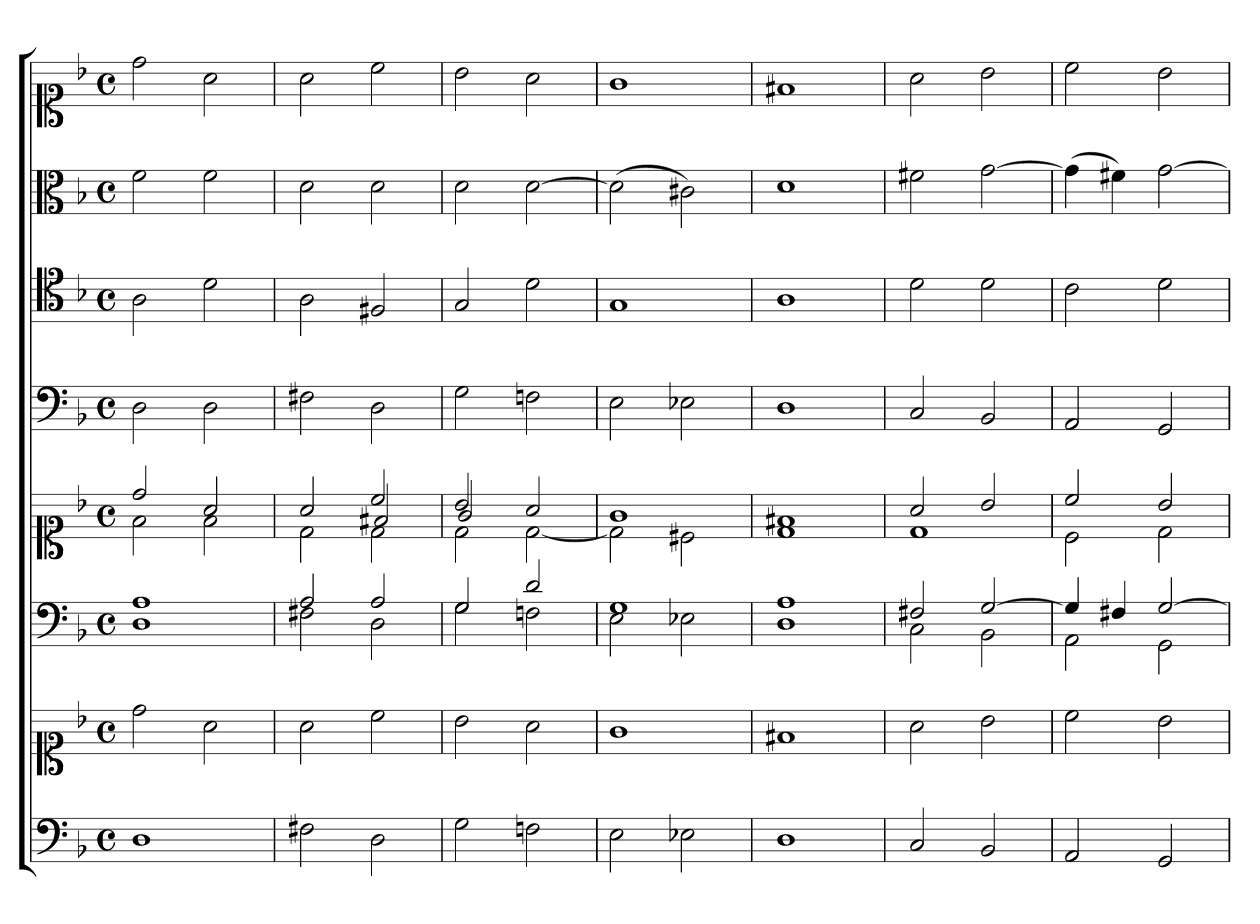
**kern	**kern	**kern	**kern	**kern	**kern	**kern	**kern
*part6	*part6	*part5	*part5	*part4	*part3	*part2	*part1
*staff8	*staff7	*staff6	*staff5	*staff4	*staff3	*staff2	*staff1
*clefF4	*clefC1	*clefF4	*clefC1	*clefF4	*clefC4	*clefC3	*clefC1
*k[b-]	*k[b-]	*k[b-]	*k[b-]	*k[b-]	*k[b-]	*k[b-]	*k[b-]
*F:	*F:	*F:	*F:	*F:	*F:	*F:	*F:
*M4/4	*M4/4	*M4/4	*M4/4	*M4/4	*M4/4	*M4/4	*M4/4
*met(c)	*met(c)	*met(c)	*met(c)	*met(c)	*met(c)	*met(c)	*met(c)
*MM180	*MM180	*MM180	*MM180	*MM180	*MM180	*MM180	*MM180
=1	=1	=1	=1	=1	=1	=1	=1
*	*	*^	*^	*	*	*	*
1D	2dd	1A	1D	2dd	2f	2D	2A	2f	2dd
.	2a	.	.	2a	2f	2D	2d	2f	2a
=2	=2	=2	=2	=2	=2	=2	=2	=2	=2
*	*	*	*	*	*^	*	*	*	*
2F#X	2a	2A	2F#X	2a	2d	2ryy	2F#X	2A	2d	2a
2D	2cc	2A	2D	2cc	2d	2f#X/	2D	2F#X	2d	2cc
=3	=3	=3	=3	=3	=3	=3	=3	=3	=3	=3
2G	2b-	2G	2G	2b-	2d	2g/	2G	2G	2d	2b-
2Fn	2a	2d	2Fn	2a	[2d	2ryy	2Fn	2d	[2d	2a
*	*	*	*	*	*v	*v	*	*	*	*
=4	=4	=4	=4	=4	=4	=4	=4	=4	=4
2E	1g	1G	2E	1g	2d]	2E	1G	(2d]	1g
2E-X	.	.	2E-X	.	2c#X	2E-X	.	2c#X)	.
=5	=5	=5	=5	=5	=5	=5	=5	=5	=5
1D	1f#X	1A	1D	1f#X	1d	1D	1A	1d	1f#X
=6	=6	=6	=6	=6	=6	=6	=6	=6	=6
2C	2a	2F#X	2C	2a	1d	2C	2d	2f#X	2a
2BB-	2b-	[2G	2BB-	2b-	.	2BB-	2d	[2g	2b-
=7	=7	=7	=7	=7	=7	=7	=7	=7	=7
2AA	2cc	4G]	2AA	2cc	2c	2AA	2c	(4g]	2cc
.	.	4F#X	.	.	.	.	.	4f#X)	.
2GG	2b-	[2G	2GG	2b-	2d	2GG	2d	[2g	2b-
*	*	*v	*v	*	*	*	*	*	*
*	*	*	*v	*v	*	*	*	*
=	=	=	=	=	=	=	=
*-	*-	*-	*-	*-	*-	*-	*-
